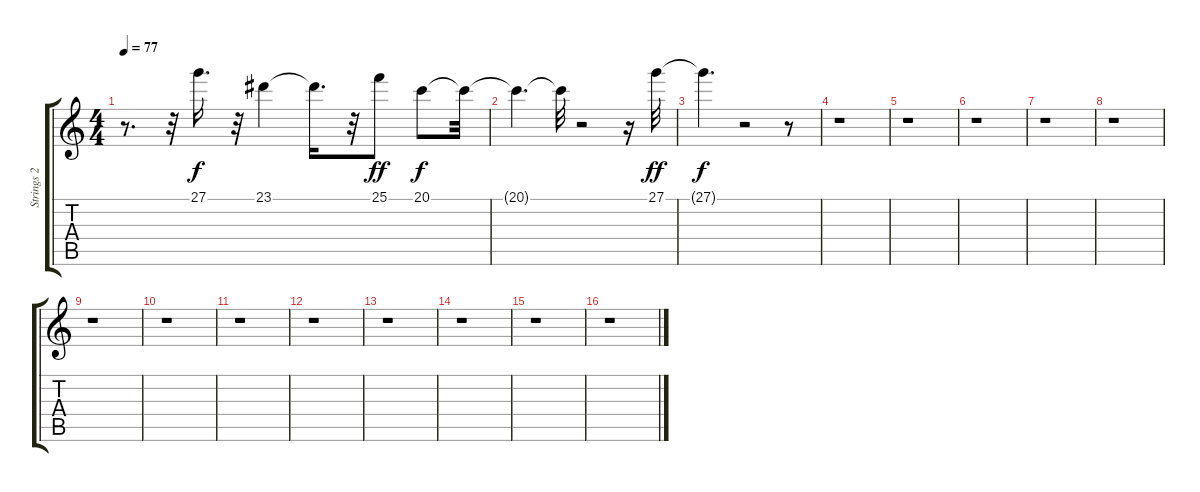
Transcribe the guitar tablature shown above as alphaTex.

\track ("Strings 2" "Strings 2") {instrument pad2warm}
\staff {score tabs}
\tuning (E4 B3 G3 D3 A2 E2) {hide}
\ts (4 4)
\tempo 77
\clef g2
\ks c
r.8{d dy f} r.32 27.1.16{d} r.32 23.1.4 23.1{t}.16{d} r.32 25.1.8{dy ff} 20.1.8{dy f} 20.1{t}.32 |
20.1{t}.4{d} 20.1{t}.32 r.2 r.16 27.1.32{dy ff} |
27.1{t}.4{d dy f} r.2 r.8 |
r.1 |
r.1 |
r.1 |
r.1 |
r.1 |
r.1 |
r.1 |
r.1 |
r.1 |
r.1 |
r.1 |
r.1 |
r.1
